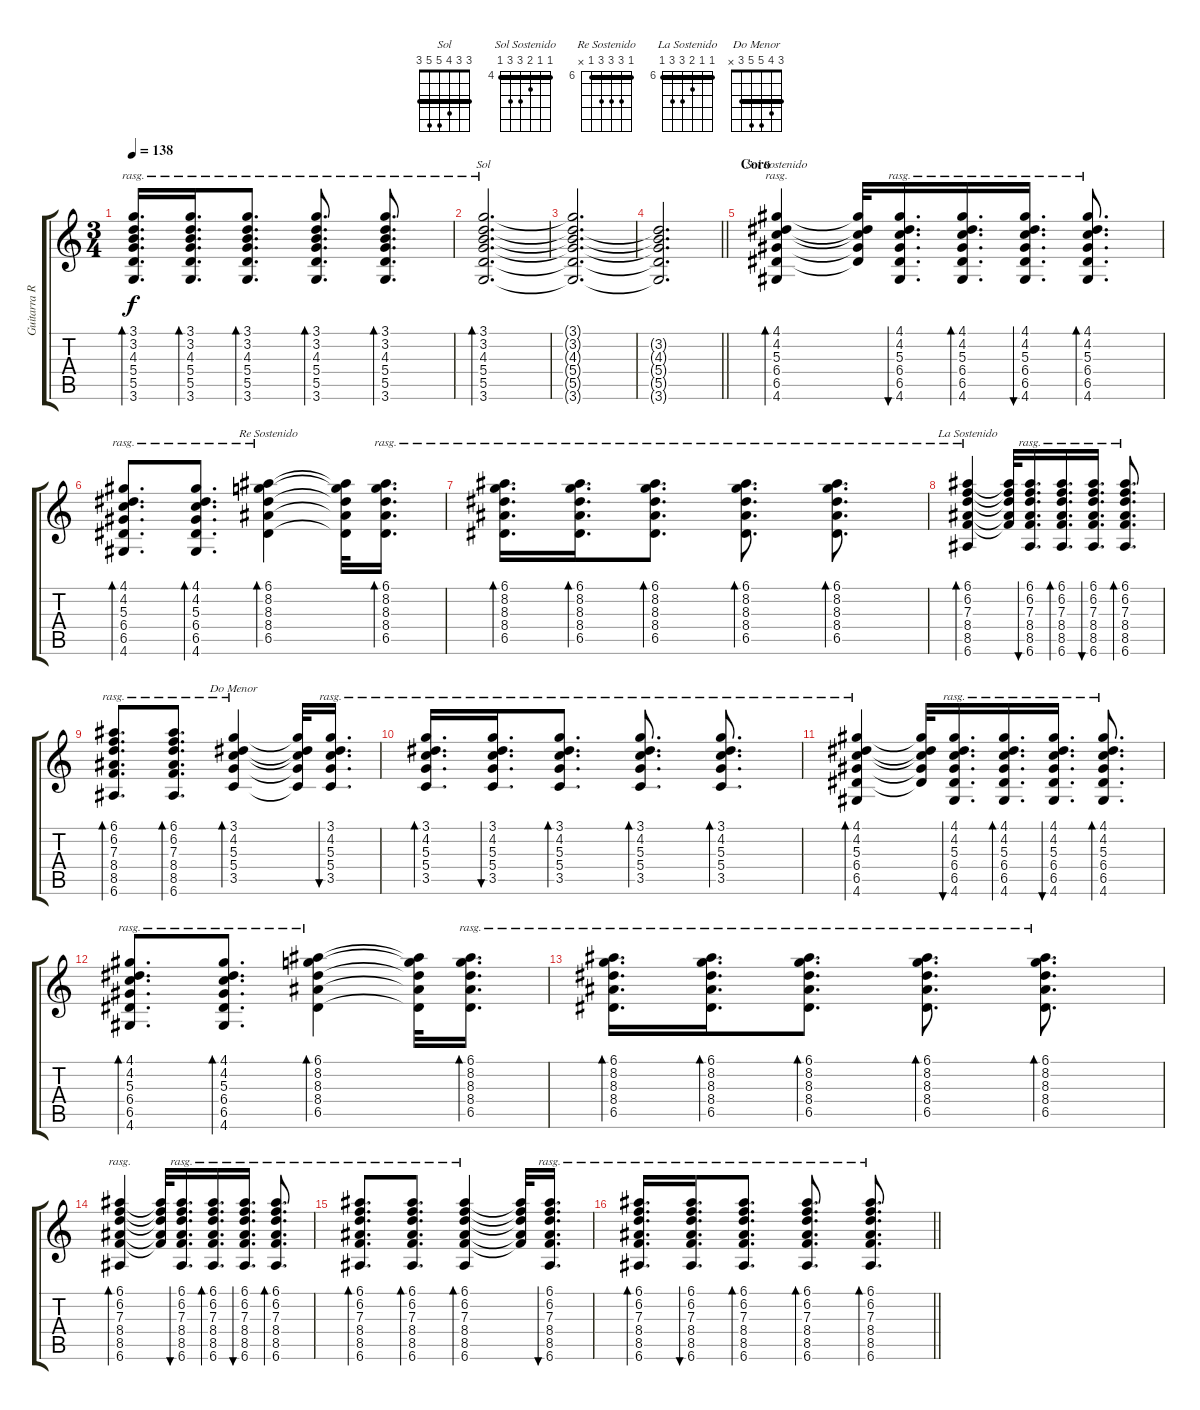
\track ("Guitarra Ritmica" "Guitarra R") {instrument acousticguitarsteel}
\staff {score tabs}
\tuning (E4 B3 G3 D3 A2 E2) {hide}
\chord ("Sol" 3 3 4 5 5 3) {barre 3}
\chord ("Sol Sostenido" 4 4 5 6 6 4) {firstfret 4 barre 4}
\chord ("Re Sostenido" 6 8 8 8 6 x) {firstfret 6 barre 6}
\chord ("La Sostenido" 6 6 7 8 8 6) {firstfret 6 barre 6}
\chord ("Do Menor" 3 4 5 5 3 x) {barre 3}
\ts (3 4)
\tempo 138
\clef g2
\ks c
(3.1 3.2 4.3 5.4 5.5 3.6).16{d bd 30 rasg ii dy f} (3.1 3.2 4.3 5.4 5.5 3.6).16{d bd 30 rasg ii} (3.1 3.2 4.3 5.4 5.5 3.6).8{d bd 30 rasg ii} (3.1 3.2 4.3 5.4 5.5 3.6).8{d bd 30 rasg ii} (3.1 3.2 4.3 5.4 5.5 3.6).8{d bd 30 rasg ii} |
(3.1 3.2 4.3 5.4 5.5 3.6).2{d bd 30 ch "Sol" rasg ii} |
(3.1{t} 3.2{t} 4.3{t} 5.4{t} 5.5{t} 3.6{t}).2{d} |
\barLineRight lightlight
(3.2{t} 4.3{t} 5.4{t} 5.5{t} 3.6{t}).2{d} |
\section ("" "Coro")
(4.1 4.2 5.3 6.4 6.5 4.6).4{bd 30 ch "Sol Sostenido" rasg ii} (4.1{t} 4.2{t} 5.3{t} 6.4{t} 6.5{t}).32 (4.1 4.2 5.3 6.4 6.5 4.6).16{d bu 30 rasg ii} (4.1 4.2 5.3 6.4 6.5 4.6).16{d bd 30 rasg ii} (4.1 4.2 5.3 6.4 6.5 4.6).16{d bu 30 rasg ii} (4.1 4.2 5.3 6.4 6.5 4.6).8{d bd 30 rasg ii} |
(4.1 4.2 5.3 6.4 6.5 4.6).8{d bd 30 rasg ii} (4.1 4.2 5.3 6.4 6.5 4.6).8{d bd 30 rasg ii} (6.1 8.2 8.3 8.4 6.5).4{bd 30 ch "Re Sostenido" rasg ii} (6.1{t} 8.2{t} 8.3{t} 8.4{t} 6.5{t}).32 (6.1 8.2 8.3 8.4 6.5).16{d bd 30 rasg ii} |
(6.1 8.2 8.3 8.4 6.5).16{d bd 30 rasg ii} (6.1 8.2 8.3 8.4 6.5).16{d bd 30 rasg ii} (6.1 8.2 8.3 8.4 6.5).8{d bd 30 rasg ii} (6.1 8.2 8.3 8.4 6.5).8{d bd 30 rasg ii} (6.1 8.2 8.3 8.4 6.5).8{d bd 30 rasg ii} |
(6.1 6.2 7.3 8.4 8.5 6.6).4{bd 30 ch "La Sostenido" rasg ii} (6.1{t} 6.2{t} 7.3{t} 8.4{t} 8.5{t}).32 (6.1 6.2 7.3 8.4 8.5 6.6).16{d bu 30 rasg ii} (6.1 6.2 7.3 8.4 8.5 6.6).16{d bd 30 rasg ii} (6.1 6.2 7.3 8.4 8.5 6.6).16{d bu 30 rasg ii} (6.1 6.2 7.3 8.4 8.5 6.6).8{d bd 30 rasg ii} |
(6.1 6.2 7.3 8.4 8.5 6.6).8{d bd 30 rasg ii} (6.1 6.2 7.3 8.4 8.5 6.6).8{d bd 30 rasg ii} (3.1 4.2 5.3 5.4 3.5).4{bd 30 ch "Do Menor" rasg ii} (3.1{t} 4.2{t} 5.3{t} 5.4{t} 3.5{t}).32 (3.1 4.2 5.3 5.4 3.5).16{d bu 30 rasg ii} |
(3.1 4.2 5.3 5.4 3.5).16{d bd 30 rasg ii} (3.1 4.2 5.3 5.4 3.5).16{d bu 30 rasg ii} (3.1 4.2 5.3 5.4 3.5).8{d bd 30 rasg ii} (3.1 4.2 5.3 5.4 3.5).8{d bd 30 rasg ii} (3.1 4.2 5.3 5.4 3.5).8{d bd 30 rasg ii} |
(4.1 4.2 5.3 6.4 6.5 4.6).4{bd 30 rasg ii} (4.1{t} 4.2{t} 5.3{t} 6.4{t} 6.5{t}).32 (4.1 4.2 5.3 6.4 6.5 4.6).16{d bu 30 rasg ii} (4.1 4.2 5.3 6.4 6.5 4.6).16{d bd 30 rasg ii} (4.1 4.2 5.3 6.4 6.5 4.6).16{d bu 30 rasg ii} (4.1 4.2 5.3 6.4 6.5 4.6).8{d bd 30 rasg ii} |
(4.1 4.2 5.3 6.4 6.5 4.6).8{d bd 30 rasg ii} (4.1 4.2 5.3 6.4 6.5 4.6).8{d bd 30 rasg ii} (6.1 8.2 8.3 8.4 6.5).4{bd 30 rasg ii} (6.1{t} 8.2{t} 8.3{t} 8.4{t} 6.5{t}).32 (6.1 8.2 8.3 8.4 6.5).16{d bd 30 rasg ii} |
(6.1 8.2 8.3 8.4 6.5).16{d bd 30 rasg ii} (6.1 8.2 8.3 8.4 6.5).16{d bd 30 rasg ii} (6.1 8.2 8.3 8.4 6.5).8{d bd 30 rasg ii} (6.1 8.2 8.3 8.4 6.5).8{d bd 30 rasg ii} (6.1 8.2 8.3 8.4 6.5).8{d bd 30 rasg ii} |
(6.1 6.2 7.3 8.4 8.5 6.6).4{bd 30 rasg ii} (6.1{t} 6.2{t} 7.3{t} 8.4{t} 8.5{t}).32 (6.1 6.2 7.3 8.4 8.5 6.6).16{d bu 30 rasg ii} (6.1 6.2 7.3 8.4 8.5 6.6).16{d bd 30 rasg ii} (6.1 6.2 7.3 8.4 8.5 6.6).16{d bu 30 rasg ii} (6.1 6.2 7.3 8.4 8.5 6.6).8{d bd 30 rasg ii} |
(6.1 6.2 7.3 8.4 8.5 6.6).8{d bd 30 rasg ii} (6.1 6.2 7.3 8.4 8.5 6.6).8{d bd 30 rasg ii} (6.1 6.2 7.3 8.4 8.5 6.6).4{bd 30 rasg ii} (6.1{t} 6.2{t} 7.3{t} 8.4{t} 8.5{t}).32 (6.1 6.2 7.3 8.4 8.5 6.6).16{d bu 30 rasg ii} |
\barLineRight lightlight
(6.1 6.2 7.3 8.4 8.5 6.6).16{d bd 30 rasg ii} (6.1 6.2 7.3 8.4 8.5 6.6).16{d bu 30 rasg ii} (6.1 6.2 7.3 8.4 8.5 6.6).8{d bd 30 rasg ii} (6.1 6.2 7.3 8.4 8.5 6.6).8{d bd 30 rasg ii} (6.1 6.2 7.3 8.4 8.5 6.6).8{d bd 30 rasg ii}
